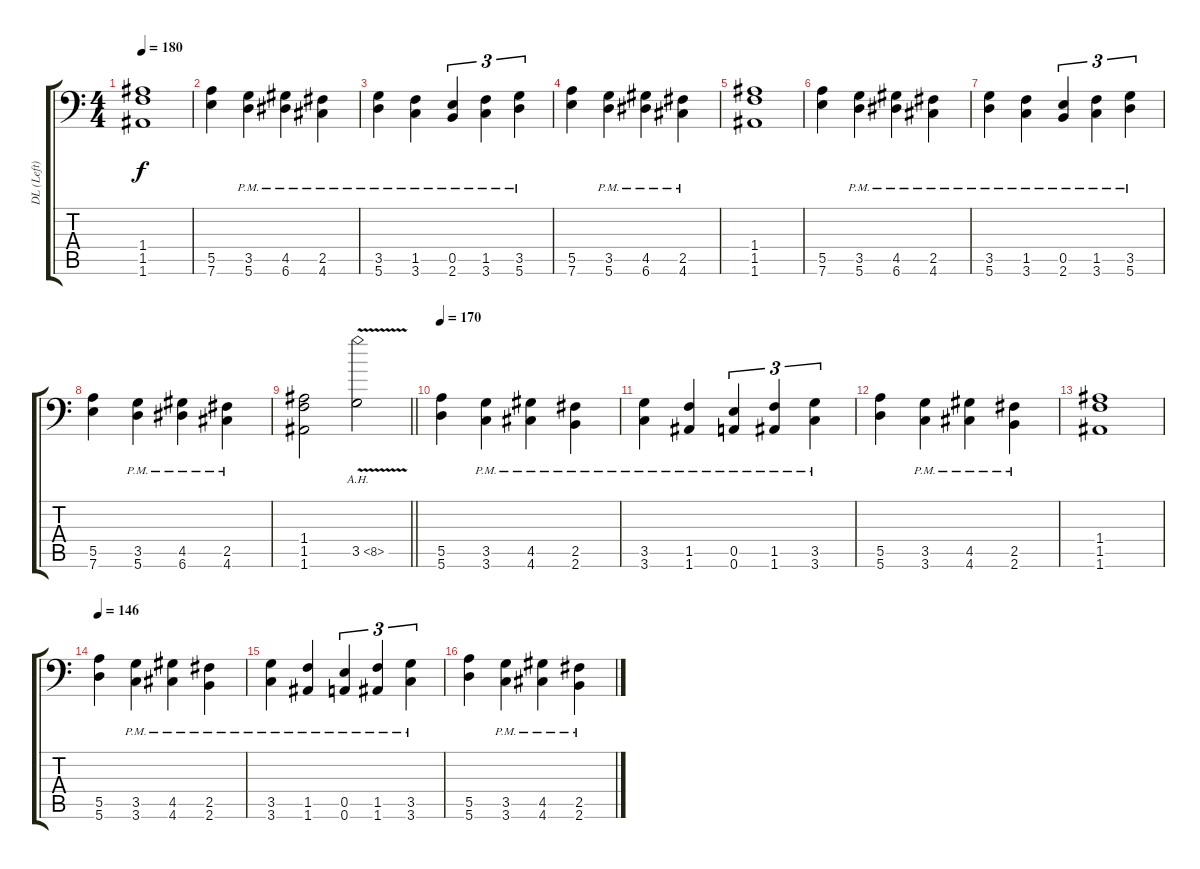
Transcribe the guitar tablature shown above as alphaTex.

\track ("DL (Left)" "DL (Left)") {instrument distortionguitar}
\staff {score tabs}
\tuning (B3 Gb3 D3 A2 E2 A1) {hide}
\ts (4 4)
\tempo 180
\clef f4
\ks c
(1.4 1.5 1.6).1{dy f} |
(5.5 7.6).4 (3.5{pm} 5.6{pm}).4 (4.5{pm} 6.6{pm}).4 (2.5{pm} 4.6{pm}).4 |
(3.5{pm} 5.6{pm}).4 (1.5{pm} 3.6{pm}).4 (0.5{pm} 2.6{pm}).4{tu (3 2)} (1.5{pm} 3.6{pm}).4{tu (3 2)} (3.5{pm} 5.6{pm}).4{tu (3 2)} |
(5.5 7.6).4 (3.5{pm} 5.6{pm}).4 (4.5{pm} 6.6{pm}).4 (2.5{pm} 4.6{pm}).4 |
(1.4 1.5 1.6).1 |
(5.5 7.6).4 (3.5{pm} 5.6{pm}).4 (4.5{pm} 6.6{pm}).4 (2.5{pm} 4.6{pm}).4 |
(3.5{pm} 5.6{pm}).4 (1.5{pm} 3.6{pm}).4 (0.5{pm} 2.6{pm}).4{tu (3 2)} (1.5{pm} 3.6{pm}).4{tu (3 2)} (3.5{pm} 5.6{pm}).4{tu (3 2)} |
(5.5 7.6).4 (3.5{pm} 5.6{pm}).4 (4.5{pm} 6.6{pm}).4 (2.5{pm} 4.6{pm}).4 |
\barLineRight lightlight
(1.4 1.5 1.6).2 3.5{ah 5 v}.2 |
\section ("" "")
\tempo 170
(5.5 5.6).4 (3.5{pm} 3.6{pm}).4 (4.5{pm} 4.6{pm}).4 (2.5{pm} 2.6{pm}).4 |
(3.5{pm} 3.6{pm}).4 (1.5{pm} 1.6{pm}).4 (0.5{pm} 0.6{pm}).4{tu (3 2)} (1.5{pm} 1.6{pm}).4{tu (3 2)} (3.5{pm} 3.6{pm}).4{tu (3 2)} |
(5.5 5.6).4 (3.5{pm} 3.6{pm}).4 (4.5{pm} 4.6{pm}).4 (2.5{pm} 2.6{pm}).4 |
(1.4 1.5 1.6).1 |
\tempo 146
(5.5 5.6).4 (3.5{pm} 3.6{pm}).4 (4.5{pm} 4.6{pm}).4 (2.5{pm} 2.6{pm}).4 |
(3.5{pm} 3.6{pm}).4 (1.5{pm} 1.6{pm}).4 (0.5{pm} 0.6{pm}).4{tu (3 2)} (1.5{pm} 1.6{pm}).4{tu (3 2)} (3.5{pm} 3.6{pm}).4{tu (3 2)} |
(5.5 5.6).4 (3.5{pm} 3.6{pm}).4 (4.5{pm} 4.6{pm}).4 (2.5{pm} 2.6{pm}).4
